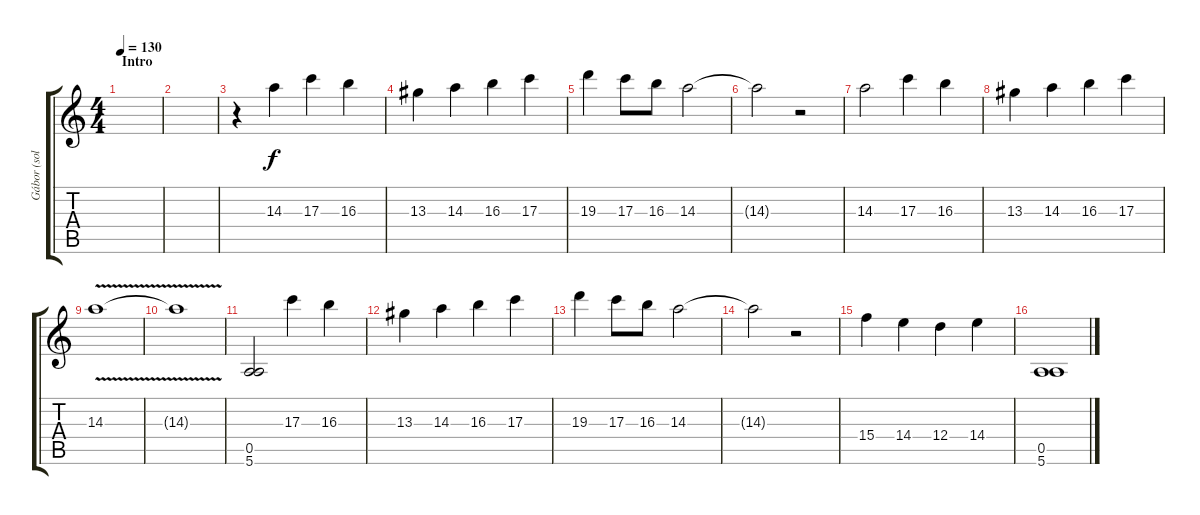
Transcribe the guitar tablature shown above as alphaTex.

\track ("Gábor (solo+fill)" "Gábor (sol") {instrument distortionguitar}
\staff {score tabs}
\tuning (E4 B3 G3 D3 A2 E2) {hide}
\ts (4 4)
\section ("" "Intro")
\tempo 130
\clef g2
\ks c
|
|
r.4 14.3.4 17.3.4 16.3.4 |
13.3.4 14.3.4 16.3.4 17.3.4 |
19.3.4 17.3.8 16.3.8 14.3.2 |
14.3{t}.2 r.2 |
14.3.2 17.3.4 16.3.4 |
13.3.4 14.3.4 16.3.4 17.3.4 |
14.3{v}.1 |
14.3{t}.1 |
(0.5 5.6).2 17.3.4 16.3.4 |
13.3.4 14.3.4 16.3.4 17.3.4 |
19.3.4 17.3.8 16.3.8 14.3.2 |
14.3{t}.2 r.2 |
15.4.4 14.4.4 12.4.4 14.4.4 |
(0.5 5.6).1
